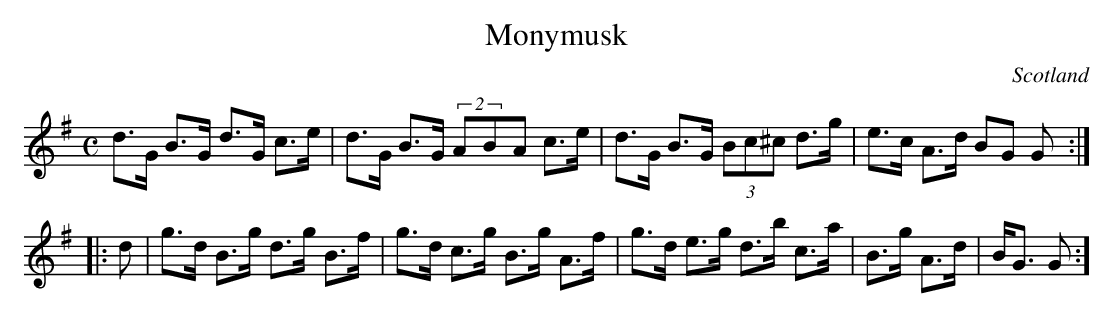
X:1
T:Monymusk
O:Scotland
M:C
K:G|\
d>G B>G d>G c>e | d>G B>G (2ABA c>e | d>G B>G (3Bc^c d>g | e>c A>d BG G ::
d |\
g>d B>g d>g B>f | g>d c>g B>g A>f | g>d e>g d>b c>a | B>g A>d | B<G G :]
